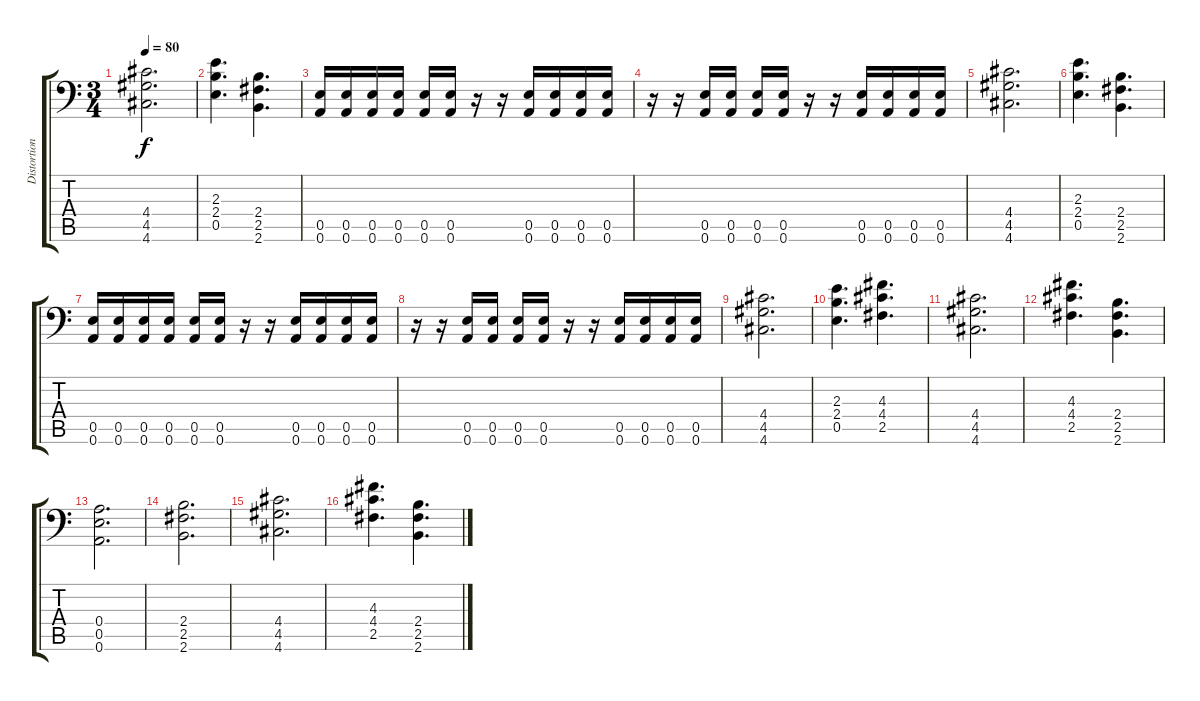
\track ("Distortion Guitar" "Distortion") {instrument distortionguitar}
\staff {score tabs}
\tuning (B3 Gb3 D3 A2 E2 A1) {hide}
\ts (3 4)
\tempo 80
\clef f4
\ks c
(4.4 4.5 4.6).2{d dy f} |
(2.3 2.4 0.5).4{d} (2.4 2.5 2.6).4{d} |
(0.5 0.6).16 (0.5 0.6).16 (0.5 0.6).16 (0.5 0.6).16 (0.5 0.6).16 (0.5 0.6).16 r.16 r.16 (0.5 0.6).16 (0.5 0.6).16 (0.5 0.6).16 (0.5 0.6).16 |
r.16 r.16 (0.5 0.6).16 (0.5 0.6).16 (0.5 0.6).16 (0.5 0.6).16 r.16 r.16 (0.5 0.6).16 (0.5 0.6).16 (0.5 0.6).16 (0.5 0.6).16 |
(4.4 4.5 4.6).2{d} |
(2.3 2.4 0.5).4{d} (2.4 2.5 2.6).4{d} |
(0.5 0.6).16 (0.5 0.6).16 (0.5 0.6).16 (0.5 0.6).16 (0.5 0.6).16 (0.5 0.6).16 r.16 r.16 (0.5 0.6).16 (0.5 0.6).16 (0.5 0.6).16 (0.5 0.6).16 |
r.16 r.16 (0.5 0.6).16 (0.5 0.6).16 (0.5 0.6).16 (0.5 0.6).16 r.16 r.16 (0.5 0.6).16 (0.5 0.6).16 (0.5 0.6).16 (0.5 0.6).16 |
(4.4 4.5 4.6).2{d} |
(2.3 2.4 0.5).4{d} (4.3 4.4 2.5).4{d} |
(4.4 4.5 4.6).2{d} |
(4.3 4.4 2.5).4{d} (2.4 2.5 2.6).4{d} |
(0.4 0.5 0.6).2{d} |
(2.4 2.5 2.6).2{d} |
(4.4 4.5 4.6).2{d} |
(4.3 4.4 2.5).4{d} (2.4 2.5 2.6).4{d}
